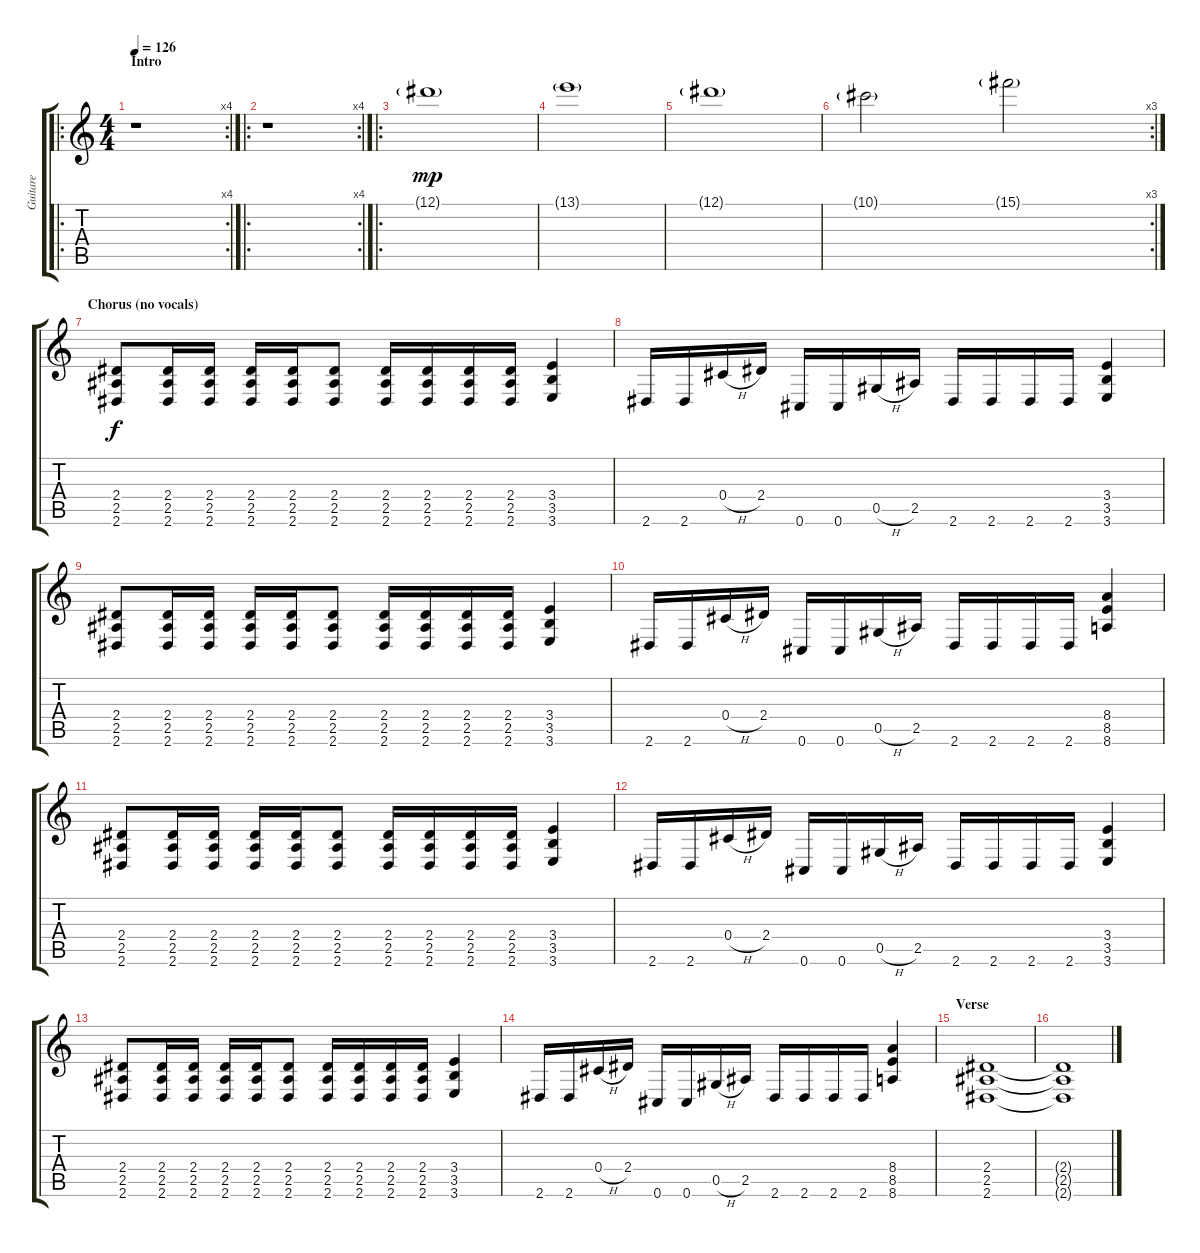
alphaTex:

\track ("Guitare" "Guitare") {instrument overdrivenguitar}
\staff {score tabs}
\tuning (Eb4 Bb3 Gb3 Db3 Ab2 Db2) {hide}
\ro
\rc 4
\ts (4 4)
\section ("" "Intro")
\tempo 126
\clef g2
\ks c
r.1{dy mp instrument overdrivenguitar} |
\ro
\rc 4
r.1 |
\ro
12.1{g}.1 |
13.1{g}.1 |
12.1{g}.1 |
\rc 3
10.1{g}.2 15.1{g}.2 |
\section ("" "Chorus (no vocals)")
(2.4 2.5 2.6).8{dy f} (2.4 2.5 2.6).16 (2.4 2.5 2.6).16 (2.4 2.5 2.6).16 (2.4 2.5 2.6).16 (2.4 2.5 2.6).8 (2.4 2.5 2.6).16 (2.4 2.5 2.6).16 (2.4 2.5 2.6).16 (2.4 2.5 2.6).16 (3.4 3.5 3.6).4 |
2.6.16 2.6.16 0.4{h}.16 2.4.16 0.6.16 0.6.16 0.5{h}.16 2.5.16 2.6.16 2.6.16 2.6.16 2.6.16 (3.4 3.5 3.6).4 |
(2.4 2.5 2.6).8 (2.4 2.5 2.6).16 (2.4 2.5 2.6).16 (2.4 2.5 2.6).16 (2.4 2.5 2.6).16 (2.4 2.5 2.6).8 (2.4 2.5 2.6).16 (2.4 2.5 2.6).16 (2.4 2.5 2.6).16 (2.4 2.5 2.6).16 (3.4 3.5 3.6).4 |
2.6.16 2.6.16 0.4{h}.16 2.4.16 0.6.16 0.6.16 0.5{h}.16 2.5.16 2.6.16 2.6.16 2.6.16 2.6.16 (8.4 8.5 8.6).4 |
(2.4 2.5 2.6).8 (2.4 2.5 2.6).16 (2.4 2.5 2.6).16 (2.4 2.5 2.6).16 (2.4 2.5 2.6).16 (2.4 2.5 2.6).8 (2.4 2.5 2.6).16 (2.4 2.5 2.6).16 (2.4 2.5 2.6).16 (2.4 2.5 2.6).16 (3.4 3.5 3.6).4 |
2.6.16 2.6.16 0.4{h}.16 2.4.16 0.6.16 0.6.16 0.5{h}.16 2.5.16 2.6.16 2.6.16 2.6.16 2.6.16 (3.4 3.5 3.6).4 |
(2.4 2.5 2.6).8 (2.4 2.5 2.6).16 (2.4 2.5 2.6).16 (2.4 2.5 2.6).16 (2.4 2.5 2.6).16 (2.4 2.5 2.6).8 (2.4 2.5 2.6).16 (2.4 2.5 2.6).16 (2.4 2.5 2.6).16 (2.4 2.5 2.6).16 (3.4 3.5 3.6).4 |
2.6.16 2.6.16 0.4{h}.16 2.4.16 0.6.16 0.6.16 0.5{h}.16 2.5.16 2.6.16 2.6.16 2.6.16 2.6.16 (8.4 8.5 8.6).4 |
\section ("" "Verse")
(2.4 2.5 2.6).1 |
(2.4{t} 2.5{t} 2.6{t}).1
